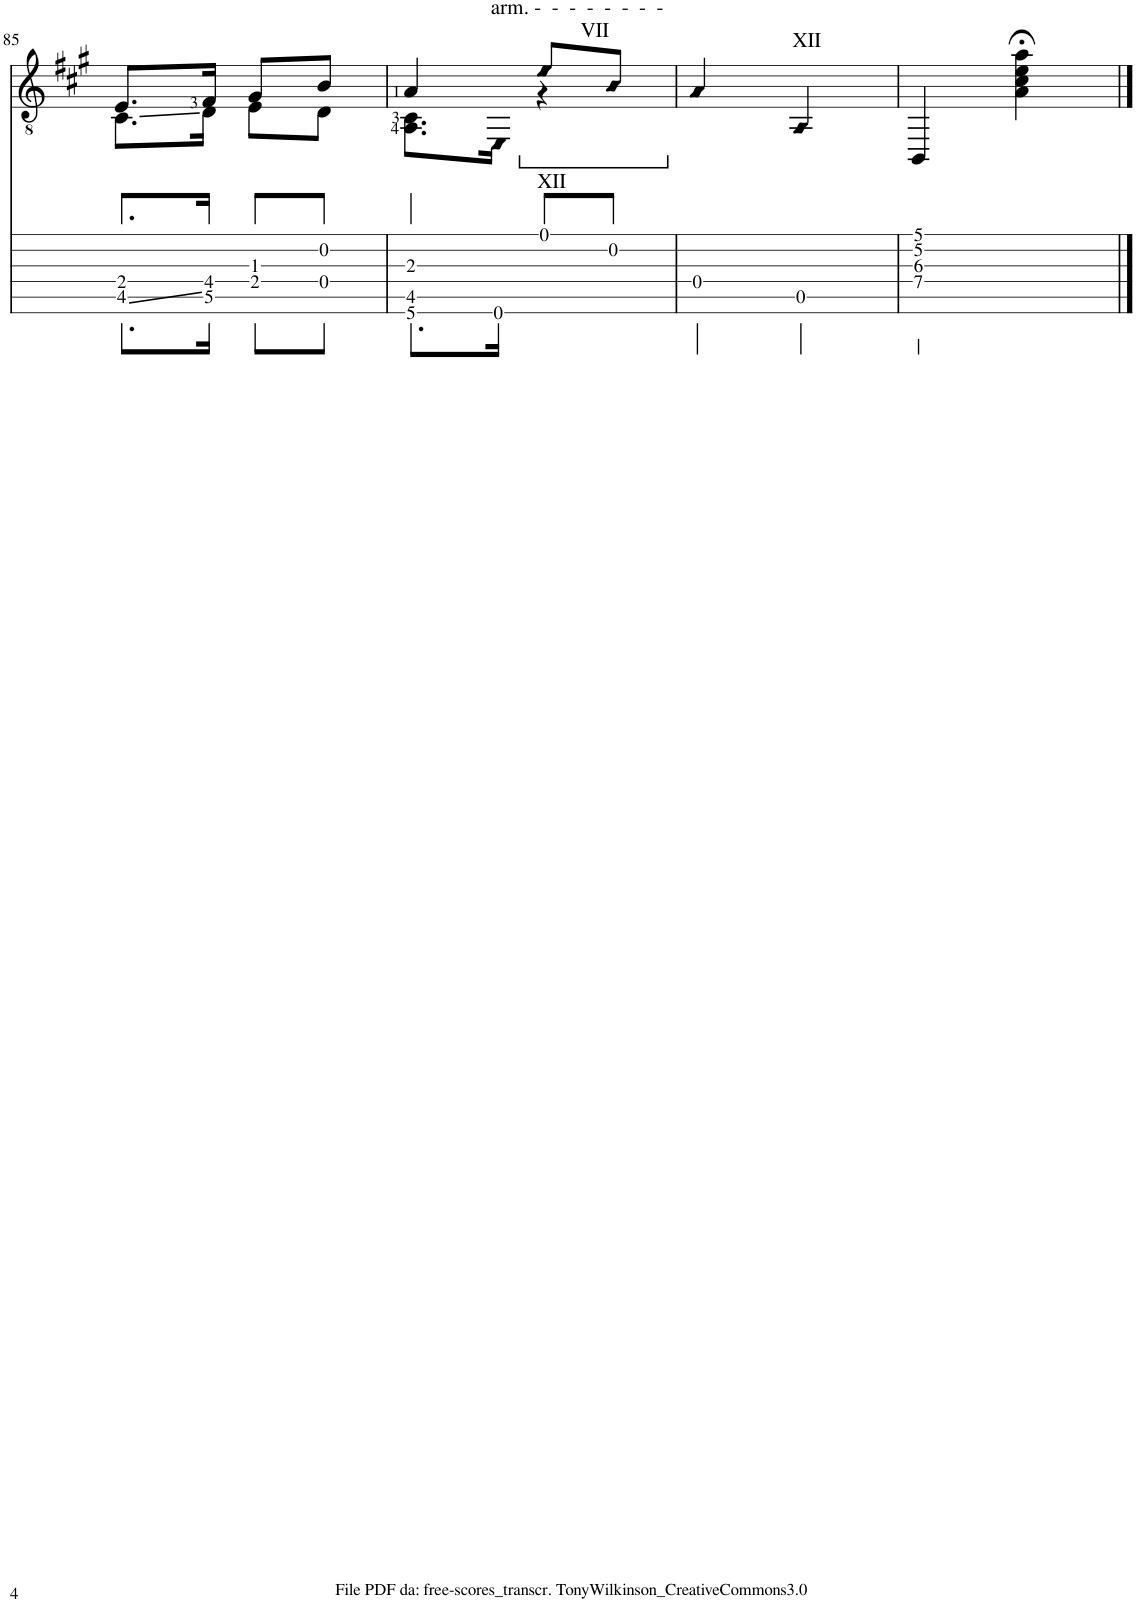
**kern	**kern
*part2	*part1
*staff2	*staff1
*I"Chitarra classica (Intavolatura)	*I"Guitar
!!LO:PB:g=z
*	*clefGv2
*k[f#c#g#]	*k[f#c#g#]
*M2/4	*M2/4
=85	=85
*^	*^
8.E/L	8.C#\L	8.E/L	8.C#\L
16F#/Jk	16D\Jk	16F#/Jk	16D\Jk
8G#/L	8E\L	8G#/L	8E\L
8B/J	8D\J	8B/J	8D\J
=86	=86	=86	=86
4A/	8.AA\ 8.C#\L	4A/	8.AA\ 8.C#\L
!	!	!	!LO:TX:a:t=arm. -  -  -  -  -  -  -  -
!	!	!	!LO:TX:a:t=VII
!	!LO:N:head=diamond	!	!LO:N:head=diamond
.	16EE\Jk	.	16EE\Jk
!LO:N:head=diamond	!	!	!
*	*	*ped	*
!LO:TX:a:t=XII	!	!	!
!	!	!LO:N:head=diamond	!
8e/L	4r	8e/L	4r
!LO:N:head=diamond	!	!LO:N:head=diamond	!
8B/J	.	8B/J	.
*v	*v	*	*
*	*v	*v
=87	=87
*	*Xped
!	!LO:N:head=diamond
4D\	4A/
!	!LO:TX:a:t=XII
!LO:N:head=diamond	!LO:N:head=diamond
4AA\	4AA/
=88	=88
2A\ 2c#\ 2e\ 2a\	4BBB/
.	4A\;< 4c#\;< 4e\;< 4a\;<
==	==
*-	*-
